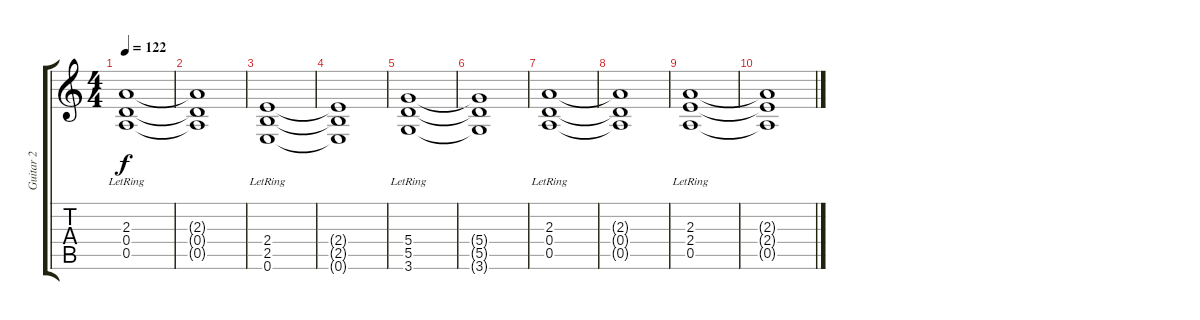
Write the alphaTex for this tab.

\track ("Guitar 2" "Guitar 2") {instrument distortionguitar}
\staff {score tabs}
\tuning (E4 B3 G3 D3 A2 E2) {hide}
\ts (4 4)
\tempo 122
\clef g2
\ks c
(2.3{lr} 0.4{lr} 0.5{lr}).1{dy f} |
(2.3{t} 0.4{t} 0.5{t}).1 |
(2.4{lr} 2.5{lr} 0.6{lr}).1 |
(2.4{t} 2.5{t} 0.6{t}).1 |
(5.4{lr} 5.5{lr} 3.6{lr}).1 |
(5.4{t} 5.5{t} 3.6{t}).1 |
(2.3{lr} 0.4{lr} 0.5{lr}).1 |
(2.3{t} 0.4{t} 0.5{t}).1 |
(2.3{lr} 2.4{lr} 0.5{lr}).1 |
(2.3{t} 2.4{t} 0.5{t}).1
